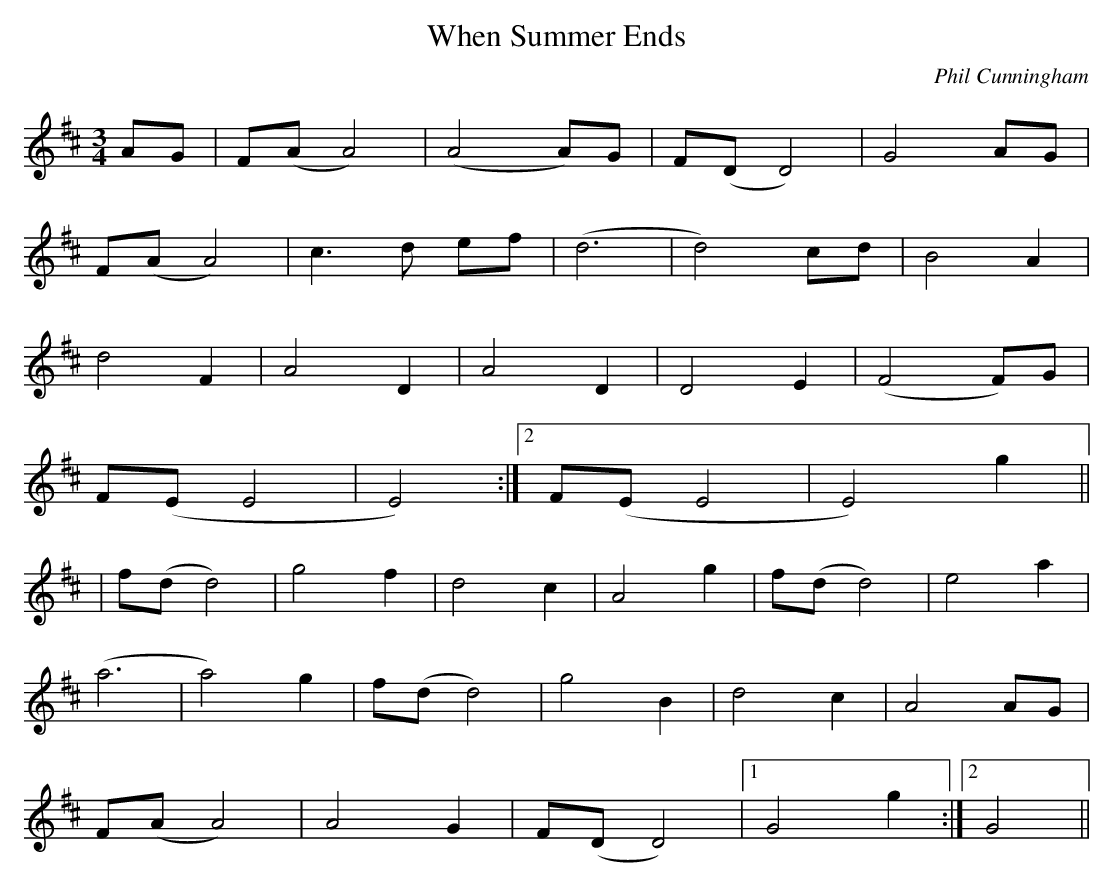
X:1
T:When Summer Ends
C:Phil Cunningham
M:3/4
L:1/8
K:D
AG | F(AA4) | (A4A)G| F(DD4) | G4 AG|
F(AA4) | c3 d ef | (d6 |d4) cd | B4 A2 |
d4 F2 | A4 D2 | A4 D2 | D4 E2 |(F4F)G |
1F(EE4|E4) :|2 F(EE4| E4) g2||
|f(dd4) | g4 f2 | d4 c2 | A4 g2 |f(dd4) | e4 a2|
(a6 |a4) g2 | f(dd4) | g4 B2 | d4 c2 | A4 AG |
F(AA4) | A4 G2 | F(DD4) |1 G4 g2 :|2 G4 ||
